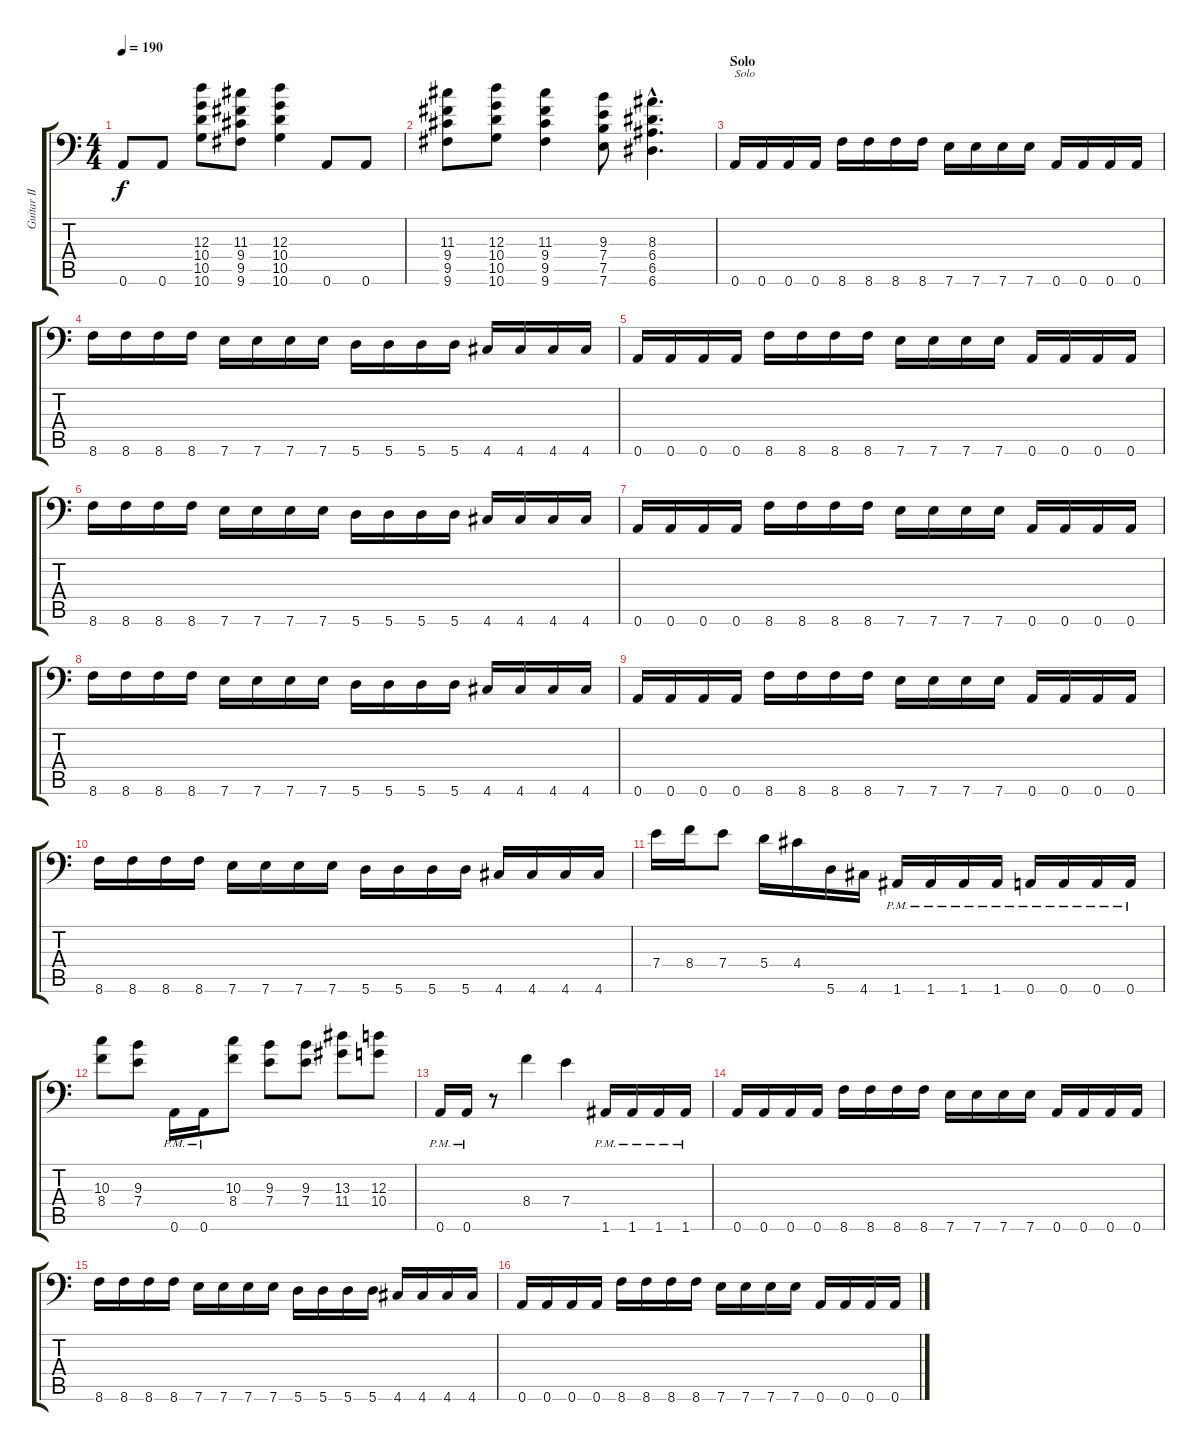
\track ("Guitar II [Dallas Toler-Wade]" "Guitar II ") {instrument distortionguitar}
\staff {score tabs}
\tuning (B3 Gb3 D3 A2 E2 A1) {hide}
\ts (4 4)
\tempo 190
\clef f4
\ks c
0.6.8{dy f} 0.6.8 (12.3 10.4 10.5 10.6).8 (11.3 9.4 9.5 9.6).8 (12.3 10.4 10.5 10.6).4 0.6.8 0.6.8 |
(11.3 9.4 9.5 9.6).8 (12.3 10.4 10.5 10.6).8 (11.3 9.4 9.5 9.6).4 (9.3 7.4 7.5 7.6).8 (8.3{hac} 6.4{hac} 6.5{hac} 6.6{hac}).4{d} |
\section ("" "Solo")
0.6.16{txt "Solo"} 0.6.16 0.6.16 0.6.16 8.6.16 8.6.16 8.6.16 8.6.16 7.6.16 7.6.16 7.6.16 7.6.16 0.6.16 0.6.16 0.6.16 0.6.16 |
8.6.16 8.6.16 8.6.16 8.6.16 7.6.16 7.6.16 7.6.16 7.6.16 5.6.16 5.6.16 5.6.16 5.6.16 4.6.16 4.6.16 4.6.16 4.6.16 |
0.6.16 0.6.16 0.6.16 0.6.16 8.6.16 8.6.16 8.6.16 8.6.16 7.6.16 7.6.16 7.6.16 7.6.16 0.6.16 0.6.16 0.6.16 0.6.16 |
8.6.16 8.6.16 8.6.16 8.6.16 7.6.16 7.6.16 7.6.16 7.6.16 5.6.16 5.6.16 5.6.16 5.6.16 4.6.16 4.6.16 4.6.16 4.6.16 |
0.6.16 0.6.16 0.6.16 0.6.16 8.6.16 8.6.16 8.6.16 8.6.16 7.6.16 7.6.16 7.6.16 7.6.16 0.6.16 0.6.16 0.6.16 0.6.16 |
8.6.16 8.6.16 8.6.16 8.6.16 7.6.16 7.6.16 7.6.16 7.6.16 5.6.16 5.6.16 5.6.16 5.6.16 4.6.16 4.6.16 4.6.16 4.6.16 |
0.6.16 0.6.16 0.6.16 0.6.16 8.6.16 8.6.16 8.6.16 8.6.16 7.6.16 7.6.16 7.6.16 7.6.16 0.6.16 0.6.16 0.6.16 0.6.16 |
8.6.16 8.6.16 8.6.16 8.6.16 7.6.16 7.6.16 7.6.16 7.6.16 5.6.16 5.6.16 5.6.16 5.6.16 4.6.16 4.6.16 4.6.16 4.6.16 |
7.4.16 8.4.16 7.4.8 5.4.16 4.4.16 5.6.16 4.6.16 1.6{pm}.16 1.6{pm}.16 1.6{pm}.16 1.6{pm}.16 0.6{pm}.16 0.6{pm}.16 0.6{pm}.16 0.6{pm}.16 |
(10.3 8.4).8 (9.3 7.4).8 0.6{pm}.16 0.6{pm}.16 (10.3 8.4).8 (9.3 7.4).8 (9.3 7.4).8 (13.3 11.4).8 (12.3 10.4).8 |
0.6{pm}.16 0.6{pm}.16 r.8 8.4.4 7.4.4 1.6{pm}.16 1.6{pm}.16 1.6{pm}.16 1.6{pm}.16 |
0.6.16 0.6.16 0.6.16 0.6.16 8.6.16 8.6.16 8.6.16 8.6.16 7.6.16 7.6.16 7.6.16 7.6.16 0.6.16 0.6.16 0.6.16 0.6.16 |
8.6.16 8.6.16 8.6.16 8.6.16 7.6.16 7.6.16 7.6.16 7.6.16 5.6.16 5.6.16 5.6.16 5.6.16 4.6.16 4.6.16 4.6.16 4.6.16 |
0.6.16 0.6.16 0.6.16 0.6.16 8.6.16 8.6.16 8.6.16 8.6.16 7.6.16 7.6.16 7.6.16 7.6.16 0.6.16 0.6.16 0.6.16 0.6.16
